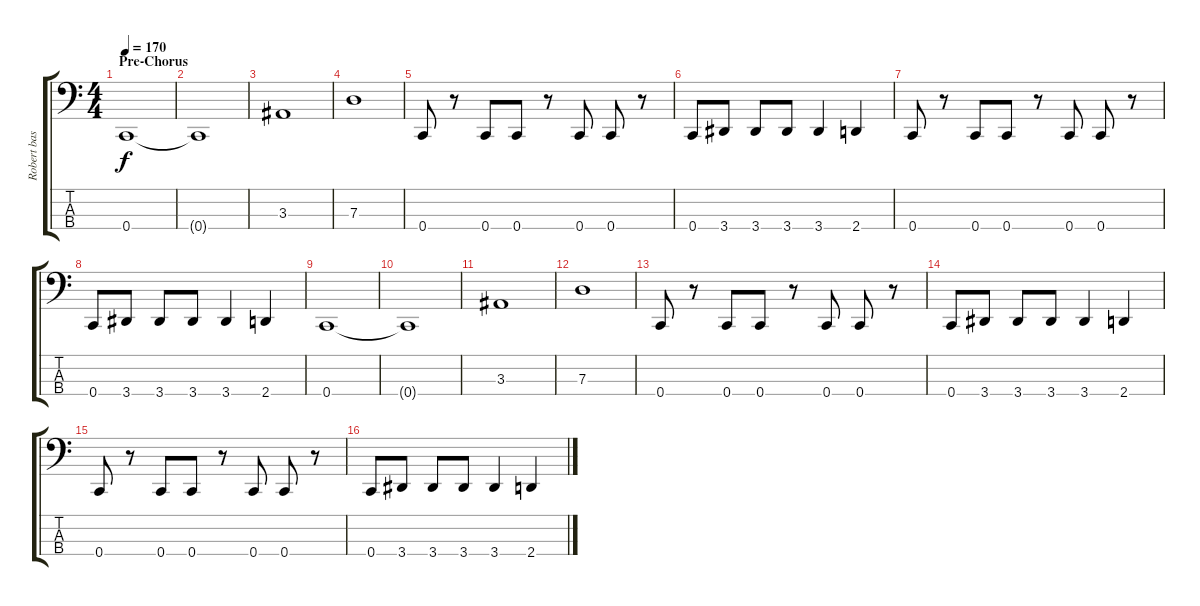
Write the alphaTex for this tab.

\track ("Robert bass" "Robert bas") {instrument electricbassfinger}
\staff {score tabs}
\tuning (F2 C2 G1 C1) {hide}
\ts (4 4)
\section ("" "Pre-Chorus")
\tempo 170
\clef f4
\ks c
0.4.1{dy f} |
0.4{t}.1 |
3.3.1 |
7.3.1 |
0.4.8 r.8 0.4.8 0.4.8 r.8 0.4.8 0.4.8 r.8 |
0.4.8 3.4.8 3.4.8 3.4.8 3.4.4 2.4.4 |
0.4.8 r.8 0.4.8 0.4.8 r.8 0.4.8 0.4.8 r.8 |
0.4.8 3.4.8 3.4.8 3.4.8 3.4.4 2.4.4 |
0.4.1 |
0.4{t}.1 |
3.3.1 |
7.3.1 |
0.4.8 r.8 0.4.8 0.4.8 r.8 0.4.8 0.4.8 r.8 |
0.4.8 3.4.8 3.4.8 3.4.8 3.4.4 2.4.4 |
0.4.8 r.8 0.4.8 0.4.8 r.8 0.4.8 0.4.8 r.8 |
0.4.8 3.4.8 3.4.8 3.4.8 3.4.4 2.4.4
